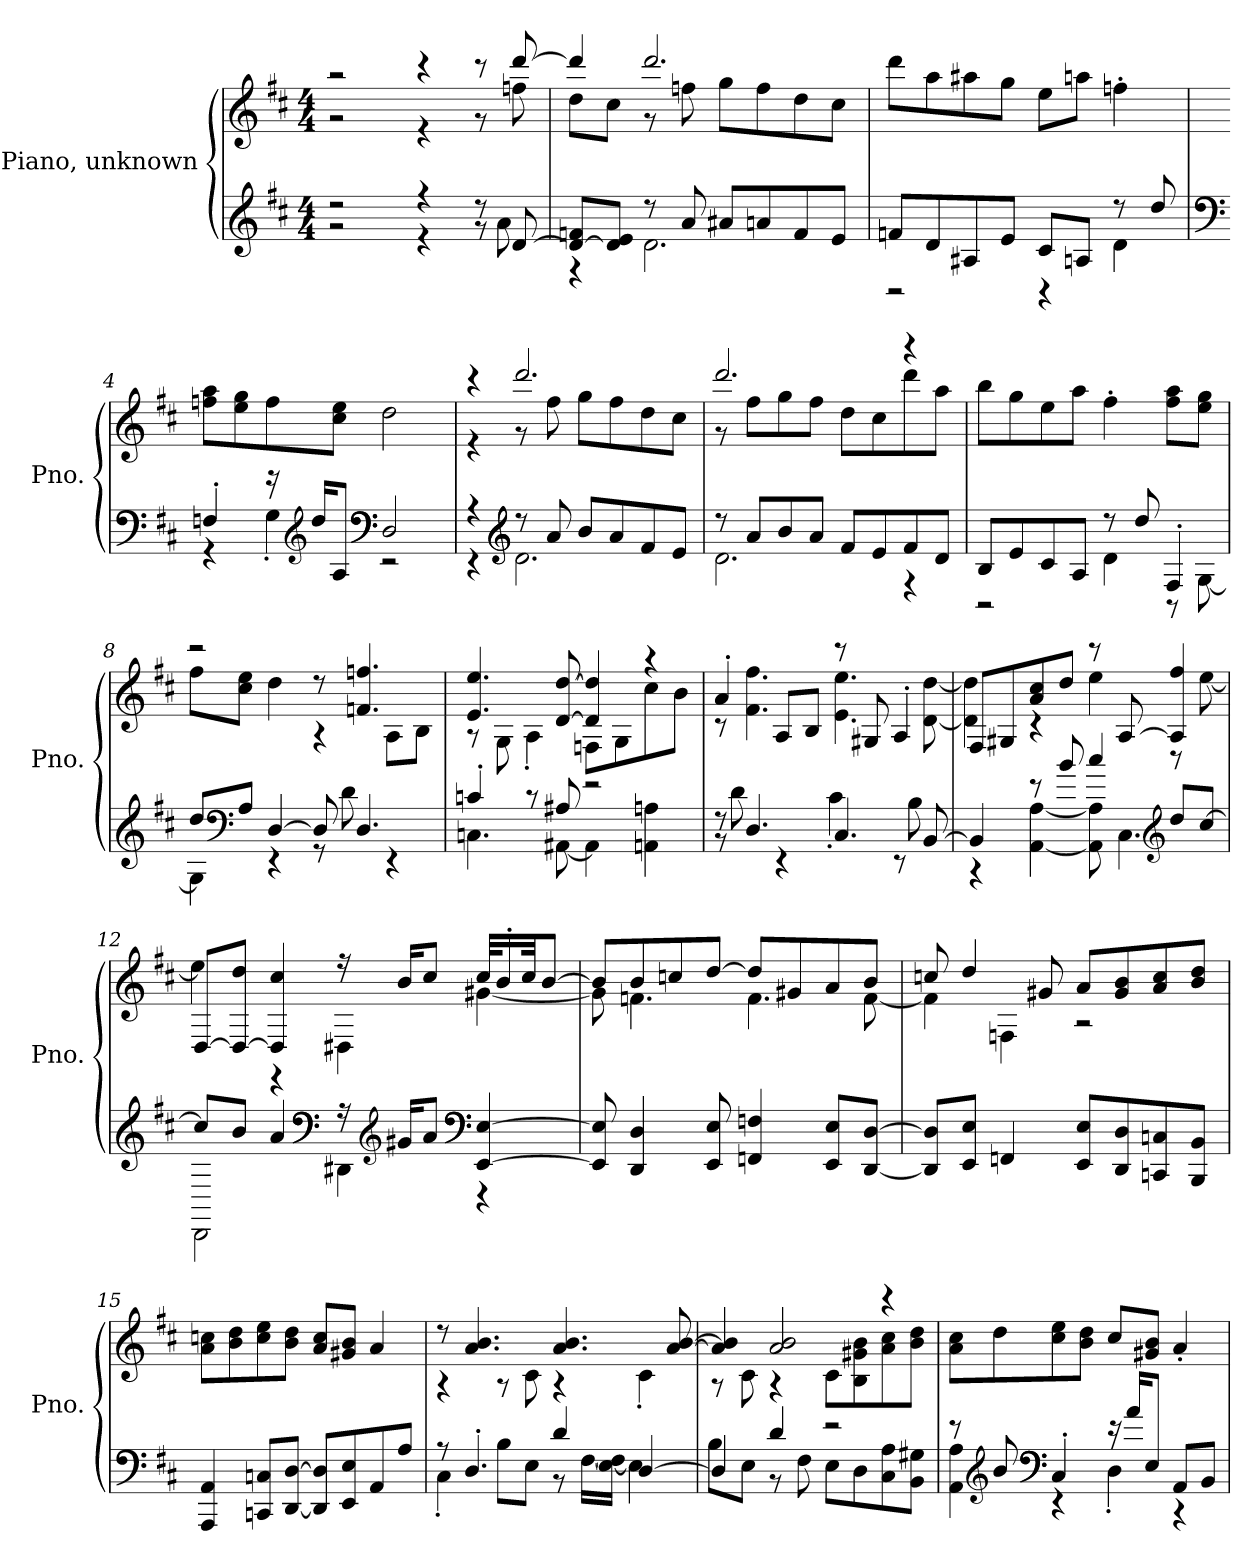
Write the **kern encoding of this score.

**kern	**kern
*part1	*part1
*staff2	*staff1
*I"Piano, unknown	*
*I'Pno.	*
*clefG2	*clefG2
*k[f#c#]	*k[f#c#]
*M4/4	*M4/4
*MM135	*MM135
=1	=1
*^	*^
2r	2r	2r	2r
4r	4r	4r	4r
8r	8r	8r	8r
[8d/	8a\	[8ddd/	8ffn\
=2	=2	=2	=2
8d/_ 8fn/L	4r	4ddd/]	8dd\L
8d/] 8e/J	.	.	8cc#\J
8r	2.d\	2.ddd/	8r
8a/	.	.	8ffn\
8a#X/L	.	.	8gg\L
8an/	.	.	8ff\
8f/	.	.	8dd\
8e/J	.	.	8cc#\J
*	*	*v	*v
=3	=3	=3
8fn/L	2r	8ddd\L
8d/	.	8aa\
8A#X/	.	8aa#X\
8e/J	.	8gg\J
8c#/L	4r	8ee\L
8An/J	.	8aan\J
8r	4d\	4ffn'\
8dd/	.	.
!!LO:LB:g=z
=4	=4	=4
*clefF4	*	*
4Fn'/	4r	8ffn\ 8aa\L
.	.	8ee\ 8gg\
16r	4G'\	8ff\
*clefG2	*	*
16dd/KL	.	.
8A/J	.	8cc#\ 8ee\J
*clefF4	*	*
2D/	2r	2dd\
=5	=5	=5
*	*	*^
4r	4r	4r	4r
*clefG2	*	*	*
8r	2.d\	2.ddd/	8r
8a/	.	.	8ff#\
8b/L	.	.	8gg\L
8a/	.	.	8ff#\
8f#/	.	.	8dd\
8e/J	.	.	8cc#\J
=6	=6	=6	=6
8r	2.d\	2.ddd/	8r
8a/L	.	.	8ff#\L
8b/	.	.	8gg\
8a/J	.	.	8ff#\J
8f#/L	.	.	8dd\L
8e/	.	.	8cc#\
8f#/	4r	4r	8ddd\
8d/J	.	.	8aa\J
*	*	*v	*v
=7	=7	=7
8B/L	2r	8bb\L
8e/	.	8gg\
8c#/	.	8ee\
8A/J	.	8aa\J
8r	4d\	4ff#'\
8dd/	.	.
4F#'/	8r	8ff#\ 8aa\L
.	[8G\	8ee\ 8gg\J
!!LO:LB:g=z
=8	=8	=8
*	*	*^
8dd/L	4G\]	2r	8ff#\L
*clefF4	*	*	*
8A/J	.	.	8cc#\ 8ee\J
[4D/	4r	.	4dd\
8D/]	8r	8r	4r
4.D/	8d\	4.fn/ 4.ffn/	.
.	4r	.	8A\L
.	.	.	8B\J
=9	=9	=9	=9
4cn'/	4.Cn\	4.e/ 4.ee/	8r
.	.	.	8G\
8r	.	.	4A'\
8A#X/	[8AA#X\	[8d/ [8dd/	.
2r	4AA#\]	4d/] 4dd/]	8Fn\L
.	.	.	8G\
.	4AAn\ 4An\	4r	8cc#\
.	.	.	8b\J
=10	=10	=10	=10
8r	8r	4a'/	8r
4.D/	8d\	.	4.f#\ 4.ff#\
.	4r	8A/L	.
.	.	8B/J	.
4.C#/	4c#'\	8r	4.e\ 4.ee\
.	.	8G#X/	.
.	8r	4A'/	.
[8BB/	8B\	.	[8d\ [8dd\
!!LO:LB:g=z	!!
=11	=11	=11	=11
4BB/]	4r	8F#/L	4d\] 4dd\]
.	.	8G#X/	.
8r	[4AA\ [4A\	8a/ 8cc#/	4r
8b/	.	8dd/J	.
4cc#/	8AA\] 8A\]	8r	4ee\
.	4.C#\	[8A/	.
*clefG2	*	*	*
8dd/L	.	4A/] 4ff#/	8r
[8cc#/J	.	.	[8ee\
=12	=12	=12	=12
8cc#/L]	2DD\	[8D/L	4ee\]
8b/J	.	8D/_ 8dd/J	.
4a/	.	4D/] 4cc#/	4r
*clefF4	*	*	*
16r	4DD#X\	16r	4D#X\
*clefG2	*	*	*
16g#X/KL	.	16b/KL	.
8a/J	.	8cc#/J	.
*clefF4	*	*	*
[4EE/ [4E/	4r	32cc#/KLL	[4g#X\
.	.	16b'/	.
.	.	32cc#/JK	.
.	.	[8b/J	.
*v	*v	*	*
!!LO:LB:g=z	!!
=13	=13	=13
8EE/] 8E/]	8b/L]	8g#\]
4DD/ 4D/	8b/	4.fn\
.	8ccn/	.
8EE/ 8E/	[8dd/J	.
4FFn/ 4Fn/	8dd/L]	4.f\
.	8g#X/	.
8EE/ 8E/L	8a/	.
[8DD/ [8D/J	8b/J	[8f\
=14	=14	=14
8DD/] 8D/]L	8ccn/	4f\]
8EE/ 8E/J	4dd/	.
4FFn/	.	4Fn\
.	8g#X/	.
8EE/ 8E/L	8a/L	2r
8DD/ 8D/	8g#/ 8b/	.
8CCn/ 8Cn/	8a/ 8cc/	.
8BBB/ 8BB/J	8b/ 8dd/J	.
*	*v	*v
=15	=15
4AAA/ 4AA/	8a\ 8ccn\L
.	8b\ 8dd\
8CCn/ 8Cn/L	8cc\ 8ee\
[8DD/ [8D/J	8b\ 8dd\J
8DD/] 8D/]L	8a/ 8cc/L
8EE/ 8E/	8g#X/ 8b/J
8AA/	4a/
8A/J	.
!!LO:LB:g=z
=16	=16
*^	*^
8r	4C#'\	8r	4r
4.D'/	.	4.a/ 4.b/	.
.	8B\L	.	8r
.	8E\J	.	8c#\
4d/	8r	4.a/ 4.b/	4r
.	[16F#\LL	.	.
.	[16E\ 16F#\]JJ	.	.
[4D/	4E\]	.	4c#'\
.	.	[8a/ [8b/	.
=17	=17	=17	=17
4D/]	8B\L	4a/] 4b/]	8r
.	8E\J	.	8c#\
4d/	8r	2a/ 2b/	4r
.	8F#\	.	.
2r	8E\L	.	8c#\L
.	8D\	.	8B\ 8g#X\ 8b\
.	8C#\ 8A\	4r	8a\ 8cc#\
.	8BB\ 8G#X\J	.	8b\ 8dd\J
*	*	*v	*v
=18	=18	=18
8r	4AA\ 4A\	8a\ 8cc#\L
*clefG2	*	*
8b/	.	8dd\
*clefF4	*	*
4C#'/	4r	8cc#\ 8ee\
.	.	8b\ 8dd\J
16r	4D'\	8cc#/L
16a/KL	.	.
8E/J	.	8g#X/ 8b/J
8AA/L	4r	4a'/
8BB/J	.	.
*v	*v	*
=	=
*-	*-
